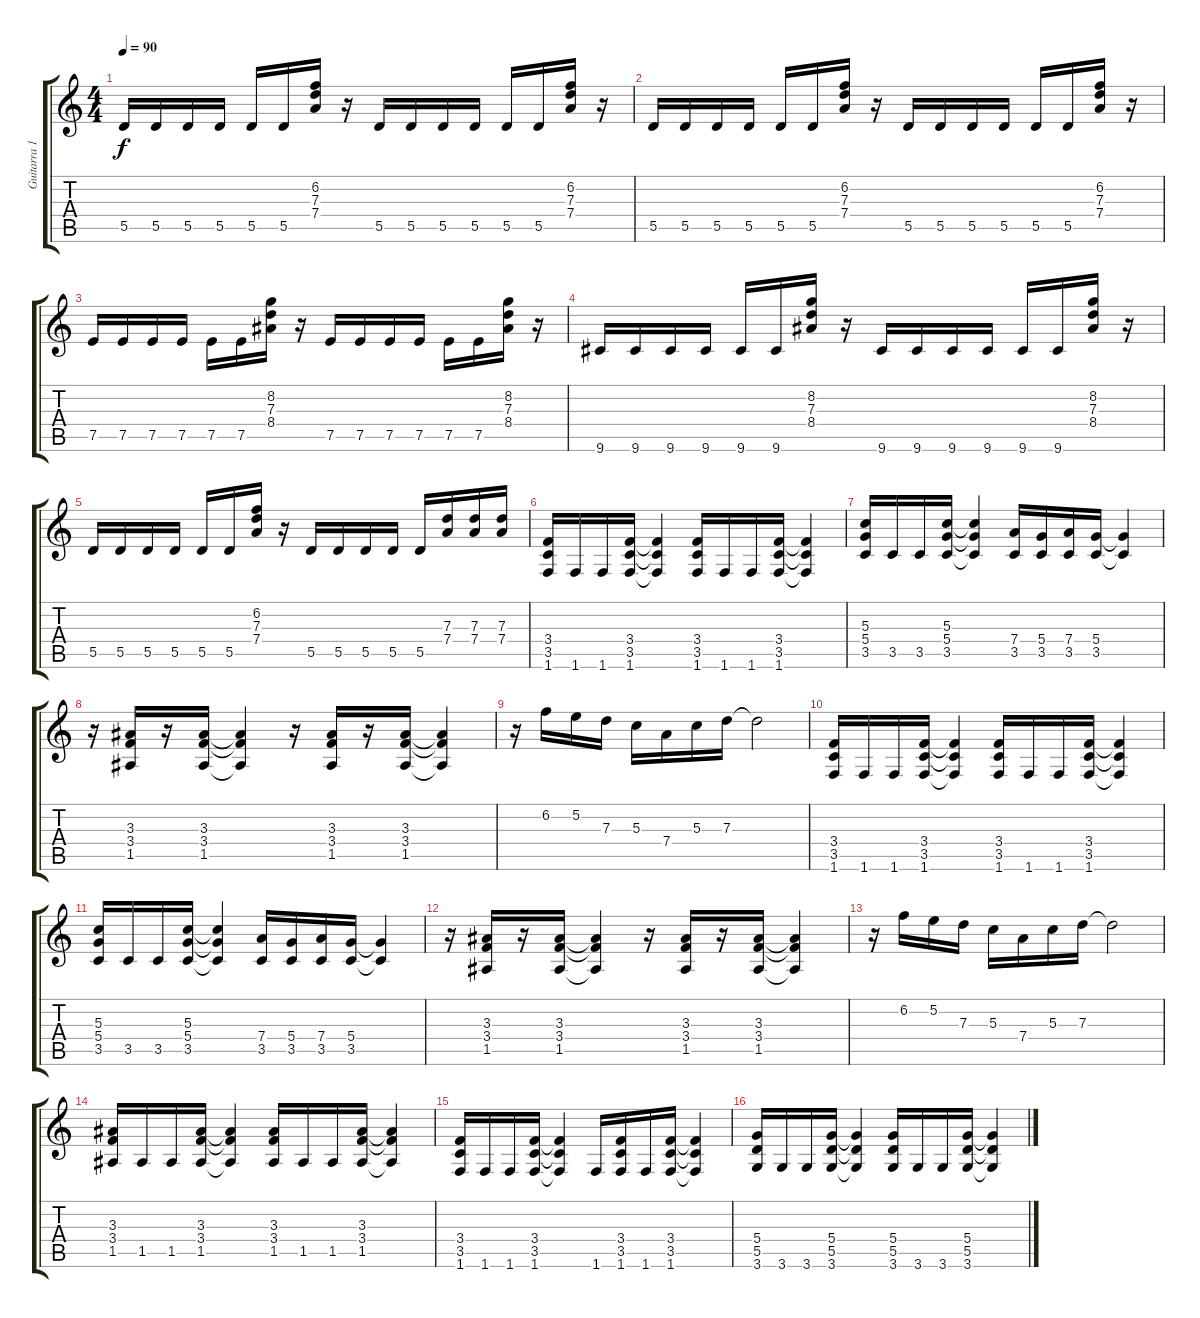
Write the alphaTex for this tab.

\track ("Guitarra 1" "Guitarra 1") {instrument overdrivenguitar}
\staff {score tabs}
\tuning (E4 B3 G3 D3 A2 E2) {hide}
\ts (4 4)
\tempo 90
\clef g2
\ks c
5.5.16{dy f} 5.5.16 5.5.16 5.5.16 5.5.16 5.5.16 (6.2 7.3 7.4).16 r.16 5.5.16 5.5.16 5.5.16 5.5.16 5.5.16 5.5.16 (6.2 7.3 7.4).16 r.16 |
5.5.16 5.5.16 5.5.16 5.5.16 5.5.16 5.5.16 (6.2 7.3 7.4).16 r.16 5.5.16 5.5.16 5.5.16 5.5.16 5.5.16 5.5.16 (6.2 7.3 7.4).16 r.16 |
7.5.16 7.5.16 7.5.16 7.5.16 7.5.16 7.5.16 (8.2 7.3 8.4).16 r.16 7.5.16 7.5.16 7.5.16 7.5.16 7.5.16 7.5.16 (8.2 7.3 8.4).16 r.16 |
9.6.16 9.6.16 9.6.16 9.6.16 9.6.16 9.6.16 (8.2 7.3 8.4).16 r.16 9.6.16 9.6.16 9.6.16 9.6.16 9.6.16 9.6.16 (8.2 7.3 8.4).16 r.16 |
5.5.16 5.5.16 5.5.16 5.5.16 5.5.16 5.5.16 (6.2 7.3 7.4).16 r.16 5.5.16 5.5.16 5.5.16 5.5.16 5.5.16 (7.3 7.4).16 (7.3 7.4).16 (7.3 7.4).16 |
(3.4 3.5 1.6).16 1.6.16 1.6.16 (3.4 3.5 1.6).16 (3.4{t} 3.5{t} 1.6{t}).4 (3.4 3.5 1.6).16 1.6.16 1.6.16 (3.4 3.5 1.6).16 (3.4{t} 3.5{t} 1.6{t}).4 |
(5.3 5.4 3.5).16 3.5.16 3.5.16 (5.3 5.4 3.5).16 (5.3{t} 5.4{t} 3.5{t}).4 (7.4 3.5).16 (5.4 3.5).16 (7.4 3.5).16 (5.4 3.5).16 (5.4{t} 3.5{t}).4 |
r.16 (3.3 3.4 1.5).16 r.16 (3.3 3.4 1.5).16 (3.3{t} 3.4{t} 1.5{t}).4 r.16 (3.3 3.4 1.5).16 r.16 (3.3 3.4 1.5).16 (3.3{t} 3.4{t} 1.5{t}).4 |
r.16 6.2.16 5.2.16 7.3.16 5.3.16 7.4.16 5.3.16 7.3.16 7.3{t}.2 |
(3.4 3.5 1.6).16 1.6.16 1.6.16 (3.4 3.5 1.6).16 (3.4{t} 3.5{t} 1.6{t}).4 (3.4 3.5 1.6).16 1.6.16 1.6.16 (3.4 3.5 1.6).16 (3.4{t} 3.5{t} 1.6{t}).4 |
(5.3 5.4 3.5).16 3.5.16 3.5.16 (5.3 5.4 3.5).16 (5.3{t} 5.4{t} 3.5{t}).4 (7.4 3.5).16 (5.4 3.5).16 (7.4 3.5).16 (5.4 3.5).16 (5.4{t} 3.5{t}).4 |
r.16 (3.3 3.4 1.5).16 r.16 (3.3 3.4 1.5).16 (3.3{t} 3.4{t} 1.5{t}).4 r.16 (3.3 3.4 1.5).16 r.16 (3.3 3.4 1.5).16 (3.3{t} 3.4{t} 1.5{t}).4 |
r.16 6.2.16 5.2.16 7.3.16 5.3.16 7.4.16 5.3.16 7.3.16 7.3{t}.2 |
(3.3 3.4 1.5).16 1.5.16 1.5.16 (3.3 3.4 1.5).16 (3.3{t} 3.4{t} 1.5{t}).4 (3.3 3.4 1.5).16 1.5.16 1.5.16 (3.3 3.4 1.5).16 (3.3{t} 3.4{t} 1.5{t}).4 |
(3.4 3.5 1.6).16 1.6.16 1.6.16 (3.4 3.5 1.6).16 (3.4{t} 3.5{t} 1.6{t}).4 1.6.16 (3.4 3.5 1.6).16 1.6.16 (3.4 3.5 1.6).16 (3.4{t} 3.5{t} 1.6{t}).4 |
(5.4 5.5 3.6).16 3.6.16 3.6.16 (5.4 5.5 3.6).16 (5.4{t} 5.5{t} 3.6{t}).4 (5.4 5.5 3.6).16 3.6.16 3.6.16 (5.4 5.5 3.6).16 (5.4{t} 5.5{t} 3.6{t}).4
